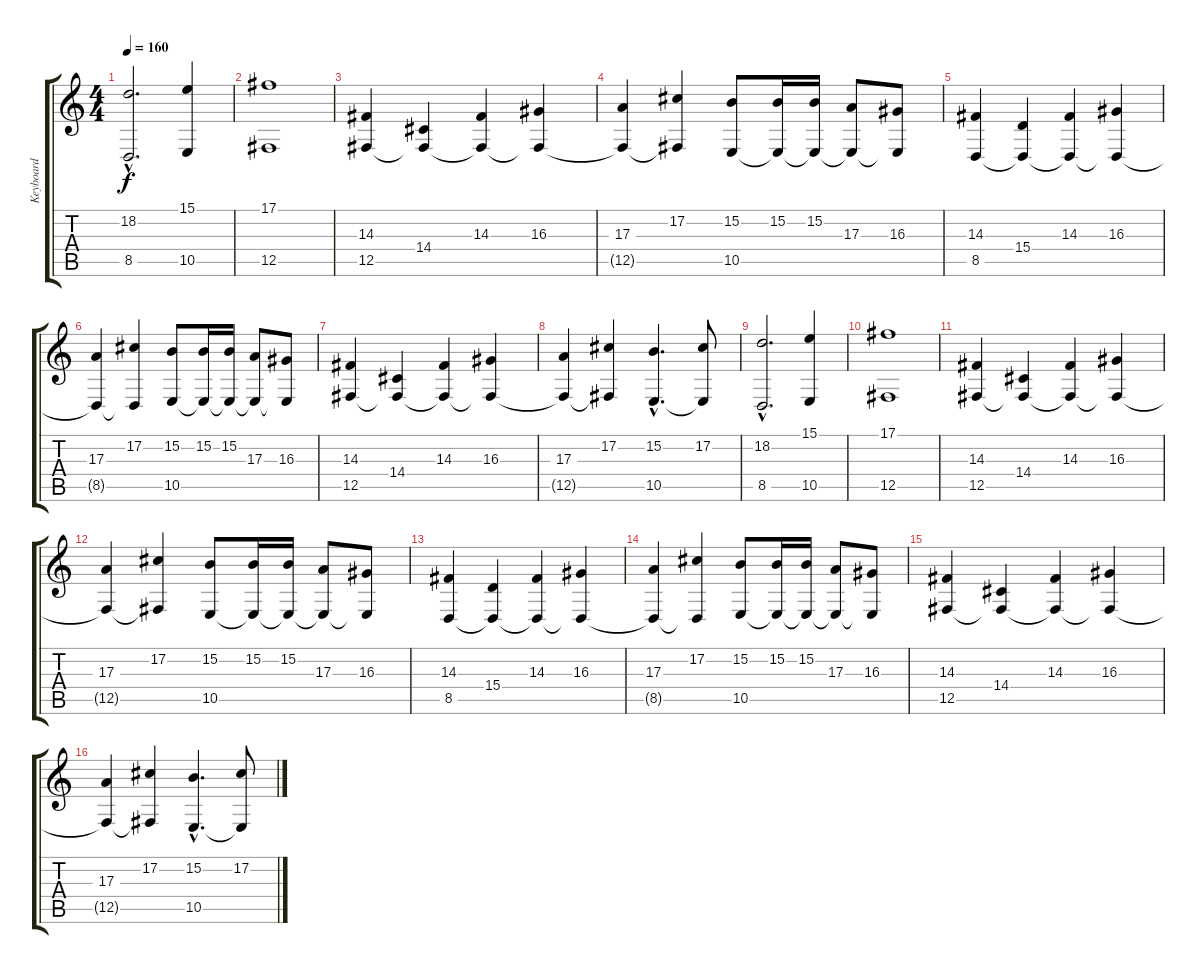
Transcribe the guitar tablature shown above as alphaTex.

\track ("Keyboard" "Keyboard") {instrument acousticgrandpiano}
\staff {score tabs}
\tuning (Db4 Ab3 E3 B2 Gb2 Db2) {hide}
\ts (4 4)
\tempo 160
\clef g2
\ks c
(18.2{hac} 8.5{hac}).2{d dy f} (15.1 10.5).4 |
(17.1 12.5).1 |
(14.3 12.5).4{instrument churchorgan} (14.4 12.5{t}).4 (14.3 12.5{t}).4 (16.3 12.5{t}).4 |
(17.3 12.5{t}).4 (17.2 12.5{t}).4 (15.2 10.5).8 (15.2 10.5{t}).16 (15.2 10.5{t}).16 (17.3 10.5{t}).8 (16.3 10.5{t}).8 |
(14.3 8.5).4 (15.4 8.5{t}).4 (14.3 8.5{t}).4 (16.3 8.5{t}).4 |
(17.3 8.5{t}).4 (17.2 8.5{t}).4 (15.2 10.5).8 (15.2 10.5{t}).16 (15.2 10.5{t}).16 (17.3 10.5{t}).8 (16.3 10.5{t}).8 |
(14.3 12.5).4 (14.4 12.5{t}).4 (14.3 12.5{t}).4 (16.3 12.5{t}).4 |
(17.3 12.5{t}).4 (17.2 12.5{t}).4 (15.2{hac} 10.5{hac}).4{d} (17.2 10.5{t}).8 |
(18.2{hac} 8.5{hac}).2{d} (15.1 10.5).4 |
(17.1 12.5).1 |
(14.3 12.5).4{instrument churchorgan} (14.4 12.5{t}).4 (14.3 12.5{t}).4 (16.3 12.5{t}).4 |
(17.3 12.5{t}).4 (17.2 12.5{t}).4 (15.2 10.5).8 (15.2 10.5{t}).16 (15.2 10.5{t}).16 (17.3 10.5{t}).8 (16.3 10.5{t}).8 |
(14.3 8.5).4 (15.4 8.5{t}).4 (14.3 8.5{t}).4 (16.3 8.5{t}).4 |
(17.3 8.5{t}).4 (17.2 8.5{t}).4 (15.2 10.5).8 (15.2 10.5{t}).16 (15.2 10.5{t}).16 (17.3 10.5{t}).8 (16.3 10.5{t}).8 |
(14.3 12.5).4 (14.4 12.5{t}).4 (14.3 12.5{t}).4 (16.3 12.5{t}).4 |
(17.3 12.5{t}).4 (17.2 12.5{t}).4 (15.2{hac} 10.5{hac}).4{d} (17.2 10.5{t}).8
